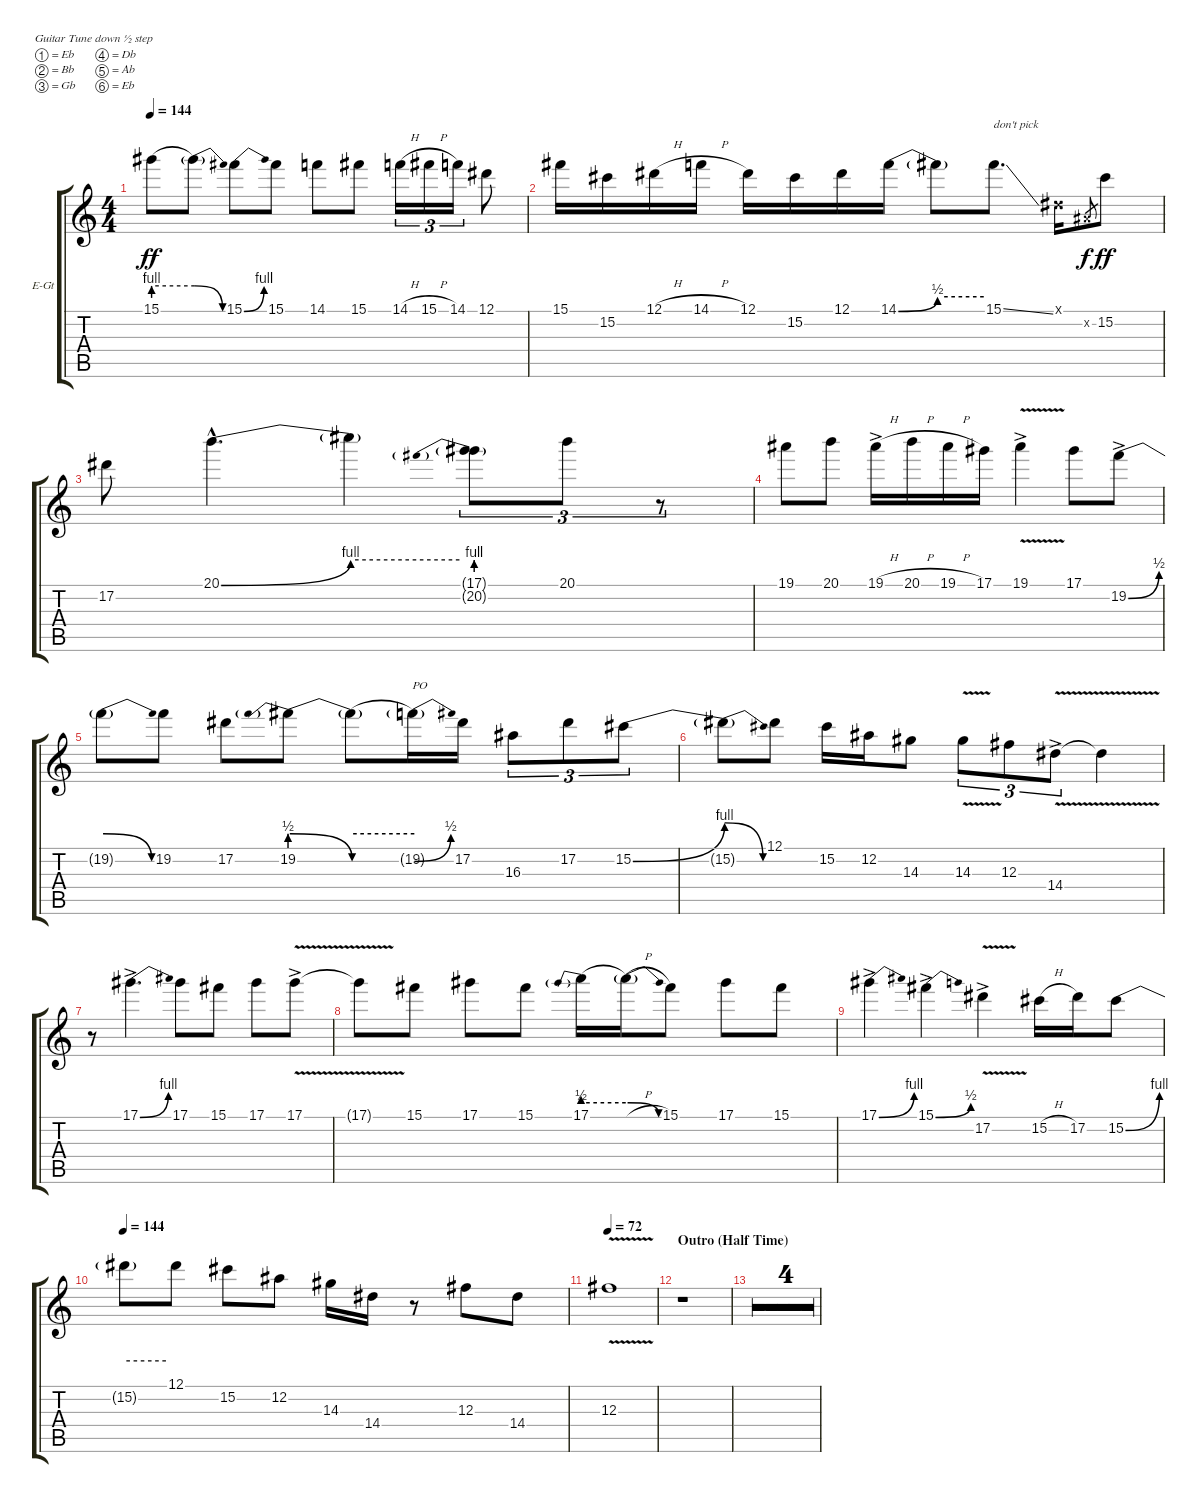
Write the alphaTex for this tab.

\bracketExtendMode groupsimilarinstruments
\firstSystemTrackNameOrientation horizontal
\otherSystemsTrackNameOrientation horizontal
\track ("Guitar 1 (Slash)" "E-Gt") {multiBarRest instrument overdrivenguitar}
\staff {score tabs}
\tuning (Eb4 Bb3 Gb3 Db3 Ab2 Eb2)
\ts (4 4)
\tempo 144
\clef g2
\ks c
15.1{be (hold 0 4 60 4) t}.8{dy ff} 15.1{be (release 0 4 60 0) t}.8 15.1{be (bend 0 0 60 4)}.8 15.1.8 14.1.8 15.1.8 14.1{h}.16{tu (3 2)} 15.1{h}.16{tu (3 2)} 14.1.16{tu (3 2)} 12.1.8 |
15.1.16 15.2.16 12.1{h}.16 14.1{h}.16 12.1.16 15.2.16 12.1.16 14.1{be (bend 0 0 60 2)}.16 14.1{be (hold 0 2 60 2) t}.8 15.1{ss}.8{d txt "don't pick"} 0.1{x}.16 0.2{x}.8{gr dy f} 15.2.8{dy ff} |
17.2.8 20.1{be (bend 0 0 60 4) hac}.4{d} 20.1{be (hold 0 4 60 4) t}.4 (17.1{g} 20.2{be (prebend 0 4 60 4) g}).8{tu (3 2)} 20.1.8{tu (3 2)} r.8{tu (3 2)} |
19.1.8 20.1.8 19.1{h ac}.16 20.1{h}.16 19.1{h}.16 17.1.16 19.1{v ac}.4 17.1.8 19.2{be (bend 0 0 60 2) ac}.8 |
19.2{be (release 0 2 60 0) t}.8 19.2.8 17.2.8 19.2{be (prebendrelease 0 2 60 0)}.8 19.2{be (hold 0 2 60 2) t}.8 19.2{be (bend 0 0 60 2) t}.16{txt "PO"} 17.2.16 16.3.8{tu (3 2)} 17.2.8{tu (3 2)} 15.2{be (bend 0 0 60 4)}.8{tu (3 2)} |
15.2{be (release 0 4 60 0) t}.8 12.1.8 15.2.16 12.2.16 14.3.8 14.3{v}.8{tu (3 2)} 12.3.8{tu (3 2)} 14.4{v ac}.8{tu (3 2)} 14.4{v t}.4 |
r.8 17.1{be (bend 0 0 60 4) ac}.4{d} 17.1.8 15.1.8 17.1.8 17.1{v ac}.8 |
17.1{v t}.8 15.1.8 17.1.8 15.1.8 17.1{be (prebend 0 2 60 2)}.16 17.1{be (release 0 2 60 0) h t}.16 15.1.8 17.1.8 15.1.8 |
17.1{be (bend 0 0 60 4) ac}.4 15.1{be (bend 0 0 60 2) ac}.4 17.2{v ac}.4 15.2{h}.16 17.2.16 15.2{be (bend 0 0 60 4)}.8 |
\tempo 144
15.2{be (hold 0 4 60 4) t}.8 12.1.8 15.2.8 12.2.8 14.3.16 14.4.16 r.8 12.3.8 14.4.8 |
\tempo 72
12.3{v}.1 |
\section ("" "Outro (Half Time)")
r.1 |
r.1 |
r.1 |
r.1 |
r.1
